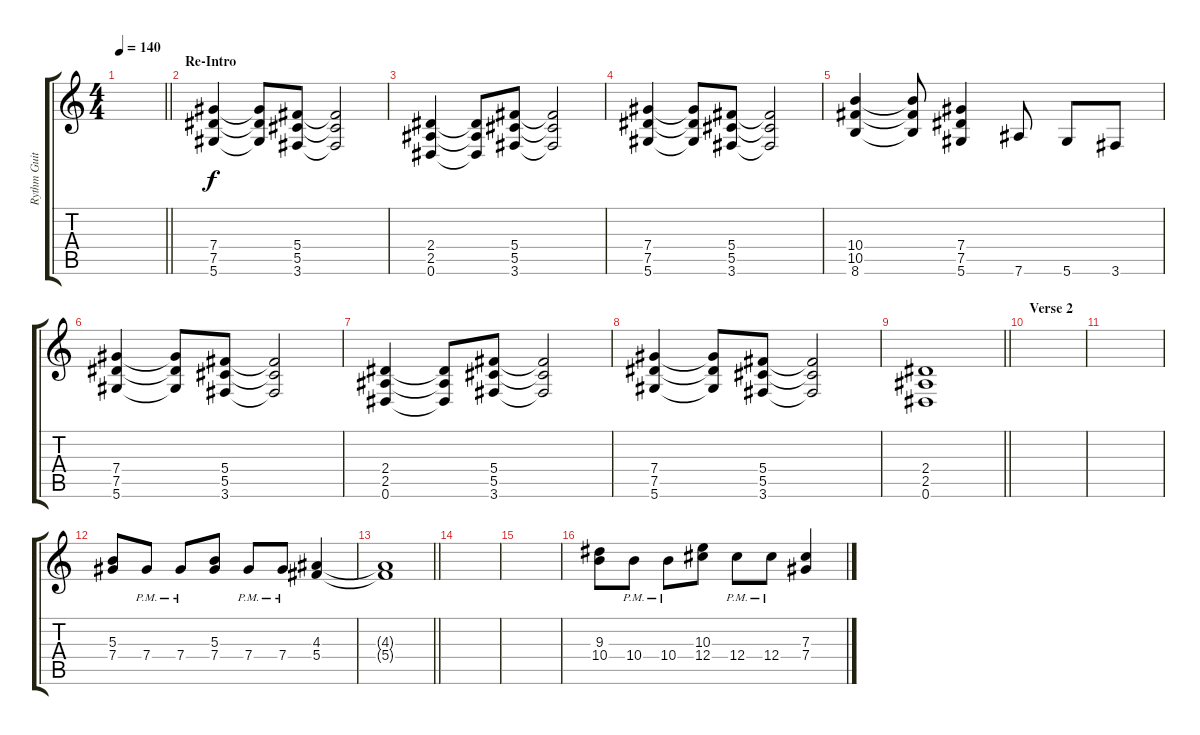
\track ("Rythm Guitar" "Rythm Guit") {instrument distortionguitar}
\staff {score tabs}
\tuning (Eb4 Bb3 Gb3 Db3 Ab2 Eb2) {hide}
\ts (4 4)
\tempo 140
\clef g2
\barLineRight lightlight
\ks c
|
\section ("" "Re-Intro")
(7.4 7.5 5.6).4 (7.4{t} 7.5{t} 5.6{t}).8 (5.4 5.5 3.6).8 (5.4{t} 5.5{t} 3.6{t}).2 |
(2.4 2.5 0.6).4 (2.4{t} 2.5{t} 0.6{t}).8 (5.4 5.5 3.6).8 (5.4{t} 5.5{t} 3.6{t}).2 |
(7.4 7.5 5.6).4 (7.4{t} 7.5{t} 5.6{t}).8 (5.4 5.5 3.6).8 (5.4{t} 5.5{t} 3.6{t}).2 |
(10.4 10.5 8.6).4 (10.4{t} 10.5{t} 8.6{t}).8 (7.4 7.5 5.6).4 7.6.8 5.6.8 3.6.8 |
(7.4 7.5 5.6).4 (7.4{t} 7.5{t} 5.6{t}).8 (5.4 5.5 3.6).8 (5.4{t} 5.5{t} 3.6{t}).2 |
(2.4 2.5 0.6).4 (2.4{t} 2.5{t} 0.6{t}).8 (5.4 5.5 3.6).8 (5.4{t} 5.5{t} 3.6{t}).2 |
(7.4 7.5 5.6).4 (7.4{t} 7.5{t} 5.6{t}).8 (5.4 5.5 3.6).8 (5.4{t} 5.5{t} 3.6{t}).2 |
\barLineRight lightlight
(2.4 2.5 0.6).1 |
\section ("" "Verse 2")
|
|
(5.3 7.4).8 7.4{pm}.8 7.4{pm}.8 (5.3 7.4).8 7.4{pm}.8 7.4{pm}.8 (4.3 5.4).4 |
\barLineRight lightlight
(4.3{t} 5.4{t}).1 |
|
|
(9.3 10.4).8 10.4{pm}.8 10.4{pm}.8 (10.3 12.4).8 12.4{pm}.8 12.4{pm}.8 (7.3 7.4).4
